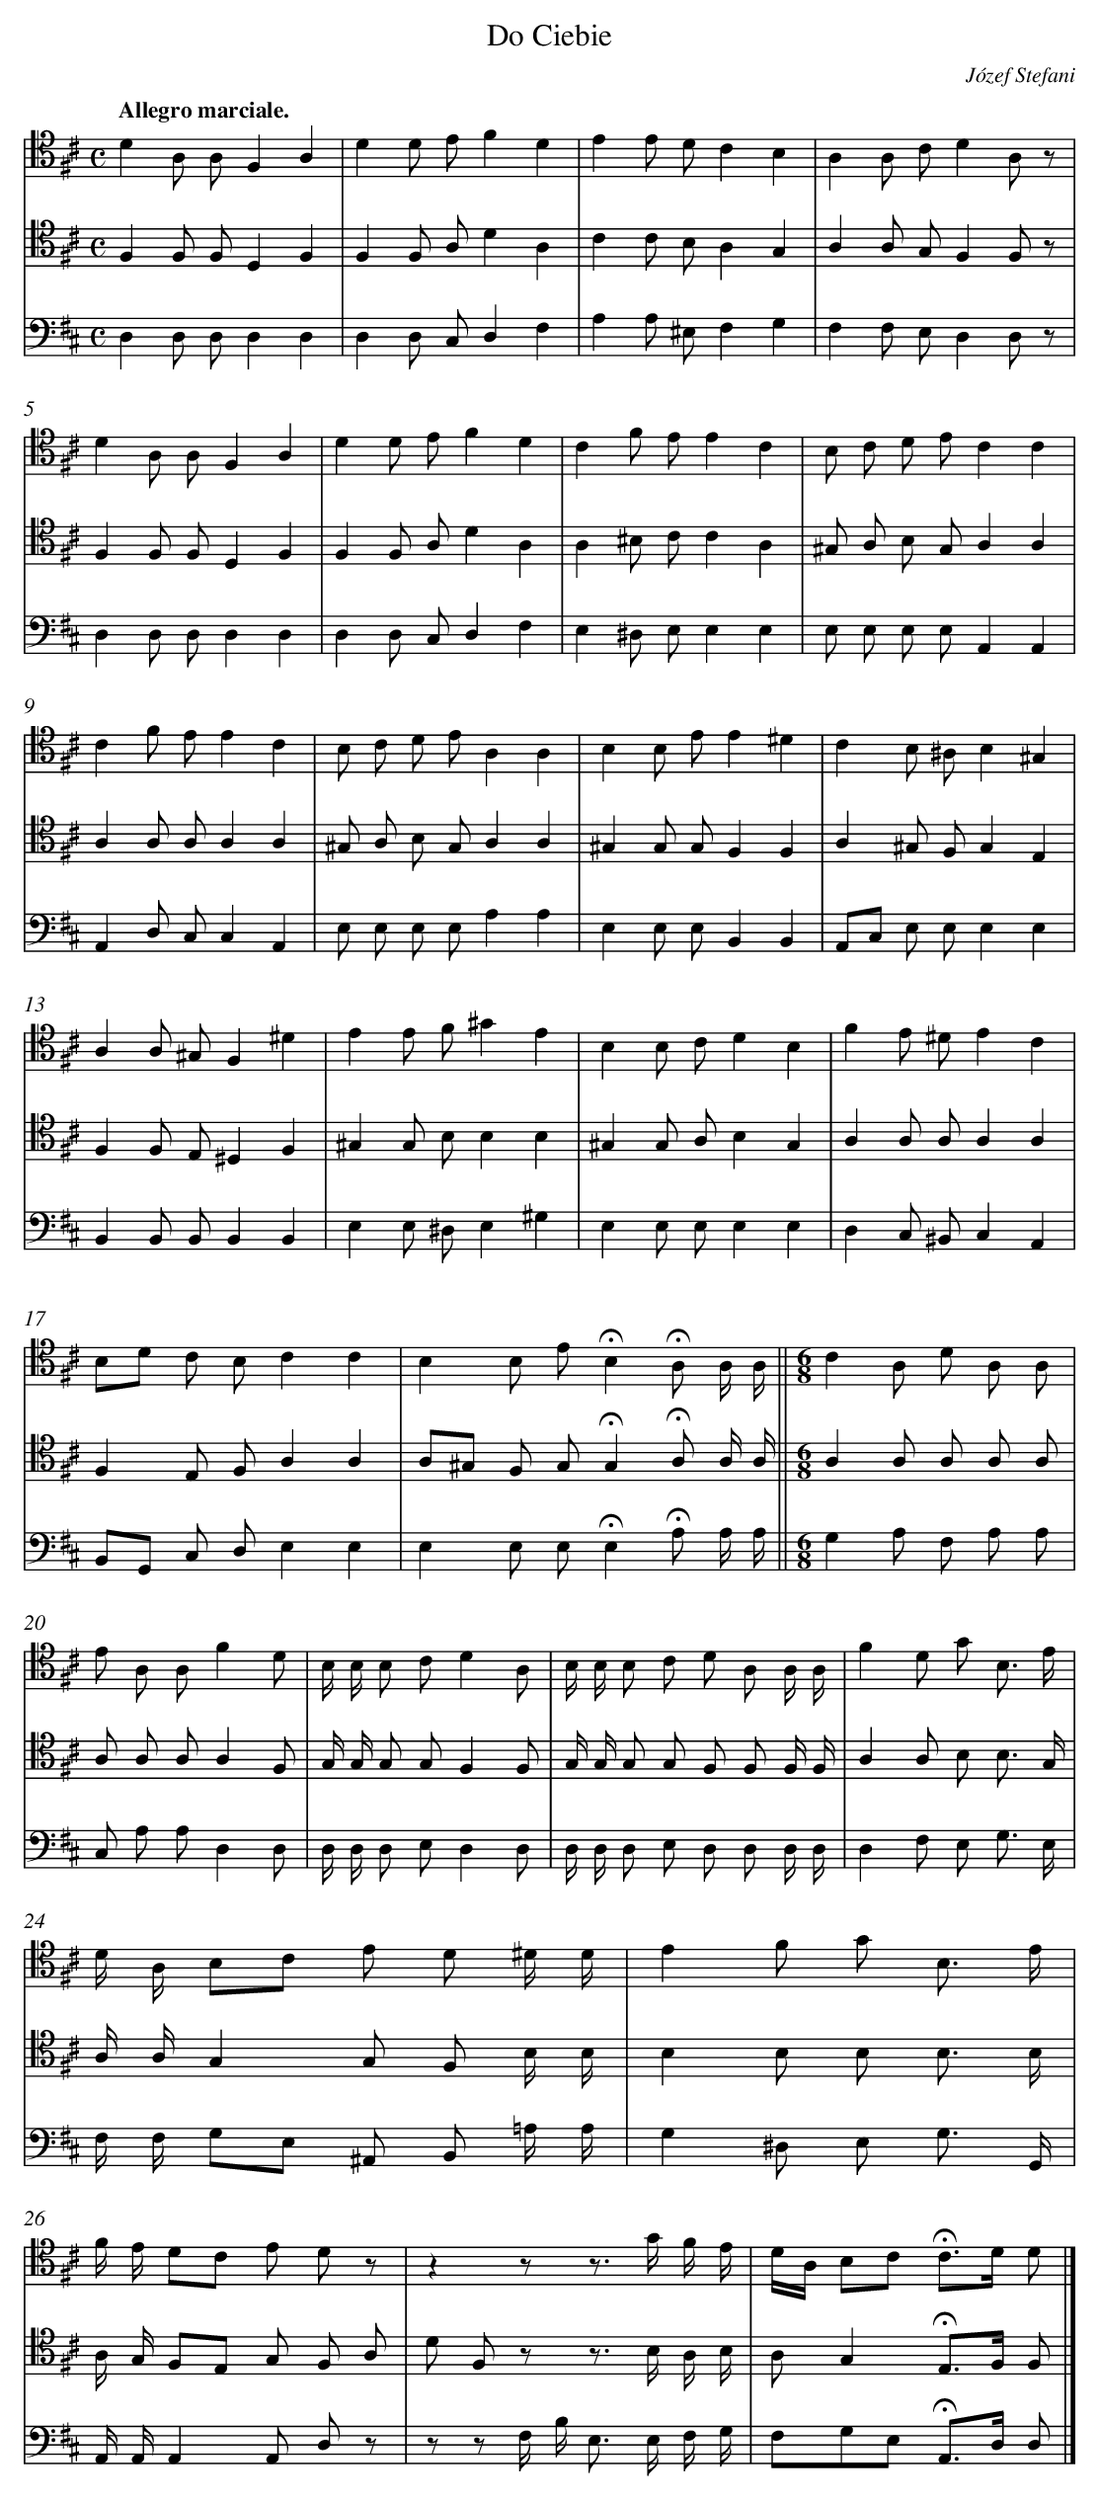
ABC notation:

X:1
T: Do Ciebie
C: Józef Stefani
L: 1/8
M: C
Q: "Allegro marciale."
V: 1 clef=tenor
V: 2 clef=tenor
V: 3 clef=bass
K: D
[V:1] D2A, A,F,2A,2 |
[V:2] F,2F, F,D,2F,2 |
[V:3] D,2D, D,D,2D,2 |
[V:1] D2D EF2D2 |
[V:2] F,2F, A,D2A,2 |
[V:3] D,2D, C,D,2F,2 |
[V:1] E2E DC2B,2 |
[V:2] C2C B,A,2G,2 |
[V:3] A,2A, ^E,F,2G,2 |
[V:1] A,2A, CD2A, z |
[V:2] A,2A, G,F,2F, z |
[V:3] F,2F, E,D,2D, z |
[V:1] D2A, A,F,2A,2 |
[V:2] F,2F, F,D,2F,2 |
[V:3] D,2D, D,D,2D,2 |
[V:1] D2D EF2D2 |
[V:2] F,2F, A,D2A,2 |
[V:3] D,2D, C,D,2F,2 |
[V:1] C2F EE2C2 |
[V:2] A,2^B, CC2A,2 |
[V:3] E,2^D, E,E,2E,2 |
[V:1] B, C D EC2C2 |
[V:2] ^G, A, B, G,A,2A,2 |
[V:3] E, E, E, E,A,,2A,,2 |
[V:1] C2F EE2C2 |
[V:2] A,2A, A,A,2A,2 |
[V:3] A,,2D, C,C,2A,,2 |
[V:1] B, C D EA,2A,2 |
[V:2] ^G, A, B, G,A,2A,2 |
[V:3] E, E, E, E,A,2A,2 |
[V:1] B,2B, EE2^D2 |
[V:2] ^G,2G, G,F,2F,2 |
[V:3] E,2E, E,B,,2B,,2 |
[V:1] C2B, ^A,B,2^G,2 |
[V:2] A,2^G, F,G,2E,2 |
[V:3] A,,C, E, E,E,2E,2 |
[V:1] A,2A, ^G,F,2^D2 |
[V:2] F,2F, E,^D,2F,2 |
[V:3] B,,2B,, B,,B,,2B,,2 |
[V:1] E2E F^G2E2 |
[V:2] ^G,2G, B,B,2B,2 |
[V:3] E,2E, ^D,E,2^G,2 |
[V:1] B,2B, CD2B,2 |
[V:2] ^G,2G, A,B,2G,2 |
[V:3] E,2E, E,E,2E,2 |
[V:1] F2E ^DE2C2 |
[V:2] A,2A, A,A,2A,2 |
[V:3] D,2C, ^B,,C,2A,,2 |
[V:1] B,D C B,C2C2 |
[V:2] F,2E, F,A,2A,2 |
[V:3] B,,G,, C, D,E,2E,2 |
[V:1] B,2B, E!fermata!B,2!fermata!A, A,/ A,/ ||
[V:2] A,^G, F, G,!fermata!G,2!fermata!A, A,/ A,/ ||
[V:3] E,2E, E,!fermata!E,2!fermata!A, A,/ A,/ ||
[V:1] [M:6/8]C2A, D A, A, |
[V:2] [M:6/8]A,2A, A, A, A, |
[V:3] [M:6/8]G,2A, F, A, A, |
[V:1] E A, A,F2D |
[V:2] A, A, A,A,2F, |
[V:3] C, A, A,D,2D, |
[V:1] B,/ B,/ B, CD2A, |
[V:2] G,/ G,/ G, G,F,2F, |
[V:3] D,/ D,/ D, E,D,2D, |
[V:1] B,/ B,/ B, C D A, A,/ A,/ |
[V:2] G,/ G,/ G, G, F, F, F,/ F,/ |
[V:3] D,/ D,/ D, E, D, D, D,/ D,/ |
[V:1] F2D G B,3/ E/ |
[V:2] A,2A, B, B,3/ G,/ |
[V:3] D,2F, E, G,3/ E,/ |
[V:1] D/ A,/ B,C E D ^D/ D/ |
[V:2] A,/ A,/G,2G, F, B,/ B,/ |
[V:3] F,/ F,/ G,E, ^A,, B,, =A,/ A,/ |
[V:1] E2F G B,3/ E/ |
[V:2] B,2B, B, B,3/ B,/ |
[V:3] G,2^D, E, G,3/ G,,/ |
[V:1] F/ E/ DC E D z |
[V:2] A,/ G,/ F,E, G, F, A, |
[V:3] A,,/ A,,/A,,2A,, D, z |
[V:1] z2z z> G F/ E/ |
[V:2] D F, z z> B, A,/ B,/ |
[V:3] z z F,/ B,< E, E,/ F,/ G,/ |
[V:1] D/A,/ B,C !fermata!C>D D |]
[V:2] A,G,2!fermata!E,>F, F, |]
[V:3] F,G,E, !fermata!A,,>D, D, |]
